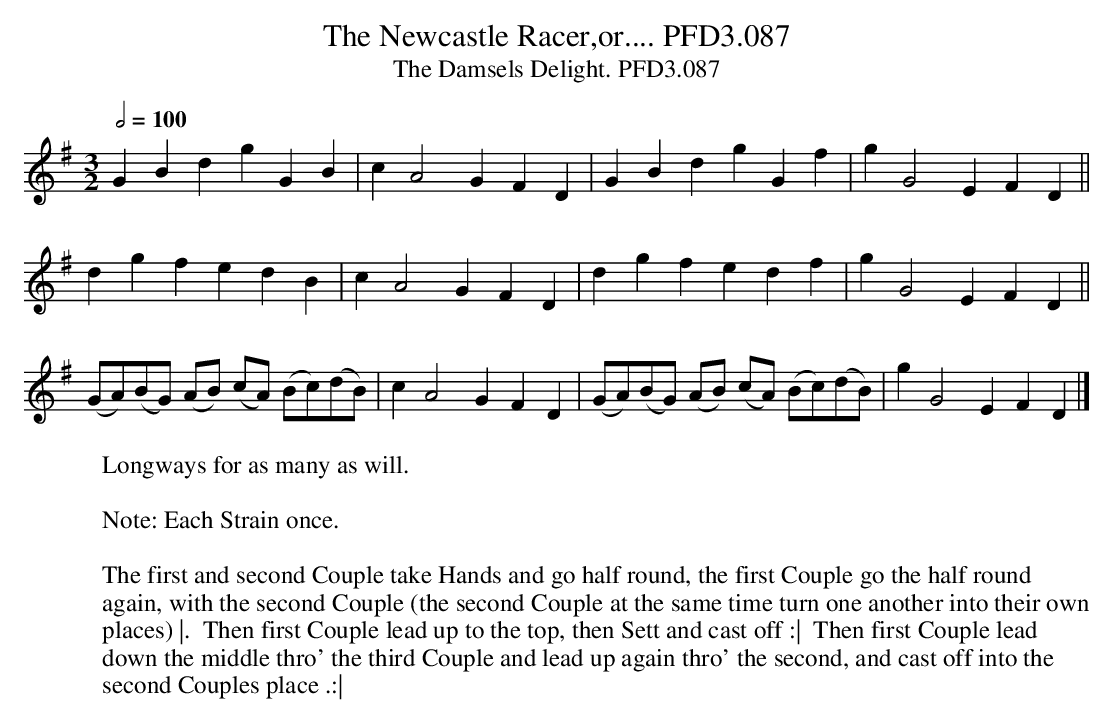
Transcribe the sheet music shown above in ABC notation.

X:1
T:Newcastle Racer,or.... PFD3.087, The
T:Damsels Delight. PFD3.087, The
W:Longways for as many as will.
L:1/4
Q:1/2=100
M:3/2
K:G
GBdgGB|cA2GFD|GBdgGf|gG2EFD||
dgfedB|cA2GFD|dgfedf|gG2EFD||
(G/A/)(B/G/) (A/B/) (c/A/) (B/c/)(d/B/)|cA2GFD|(G/A/)(B/G/) (A/B/) (c/A/) (B/c/)(d/B/)|gG2EFD |]
W:
W: Note: Each Strain once.
W:
W: The first and second Couple take Hands and go half round, the first Couple go the half round
W: again, with the second Couple (the second Couple at the same time turn one another into their own
W: places) |.  Then first Couple lead up to the top, then Sett and cast off :|  Then first Couple lead
W: down the middle thro' the third Couple and lead up again thro' the second, and cast off into the
W: second Couples place .:|
